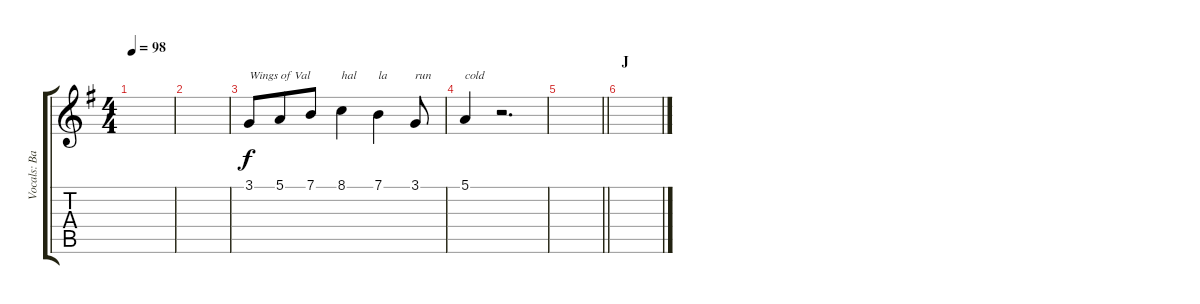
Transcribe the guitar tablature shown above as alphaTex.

\track ("Vocals: Band" "Vocals: Ba") {instrument pad4choir}
\staff {score tabs}
\tuning (E4 B3 G3 D3 A2 E2) {hide}
\ts (4 4)
\tempo 98
\clef g2
\ks g
|
|
3.1.8{txt "Wings of Val"} 5.1.8{beam merge} 7.1.8 8.1.4{txt "hal"} 7.1.4{txt "la"} 3.1.8{txt "run"} |
5.1.4{txt "cold"} r.2{d} |
\barLineRight lightlight
|
\section ("" "J")
